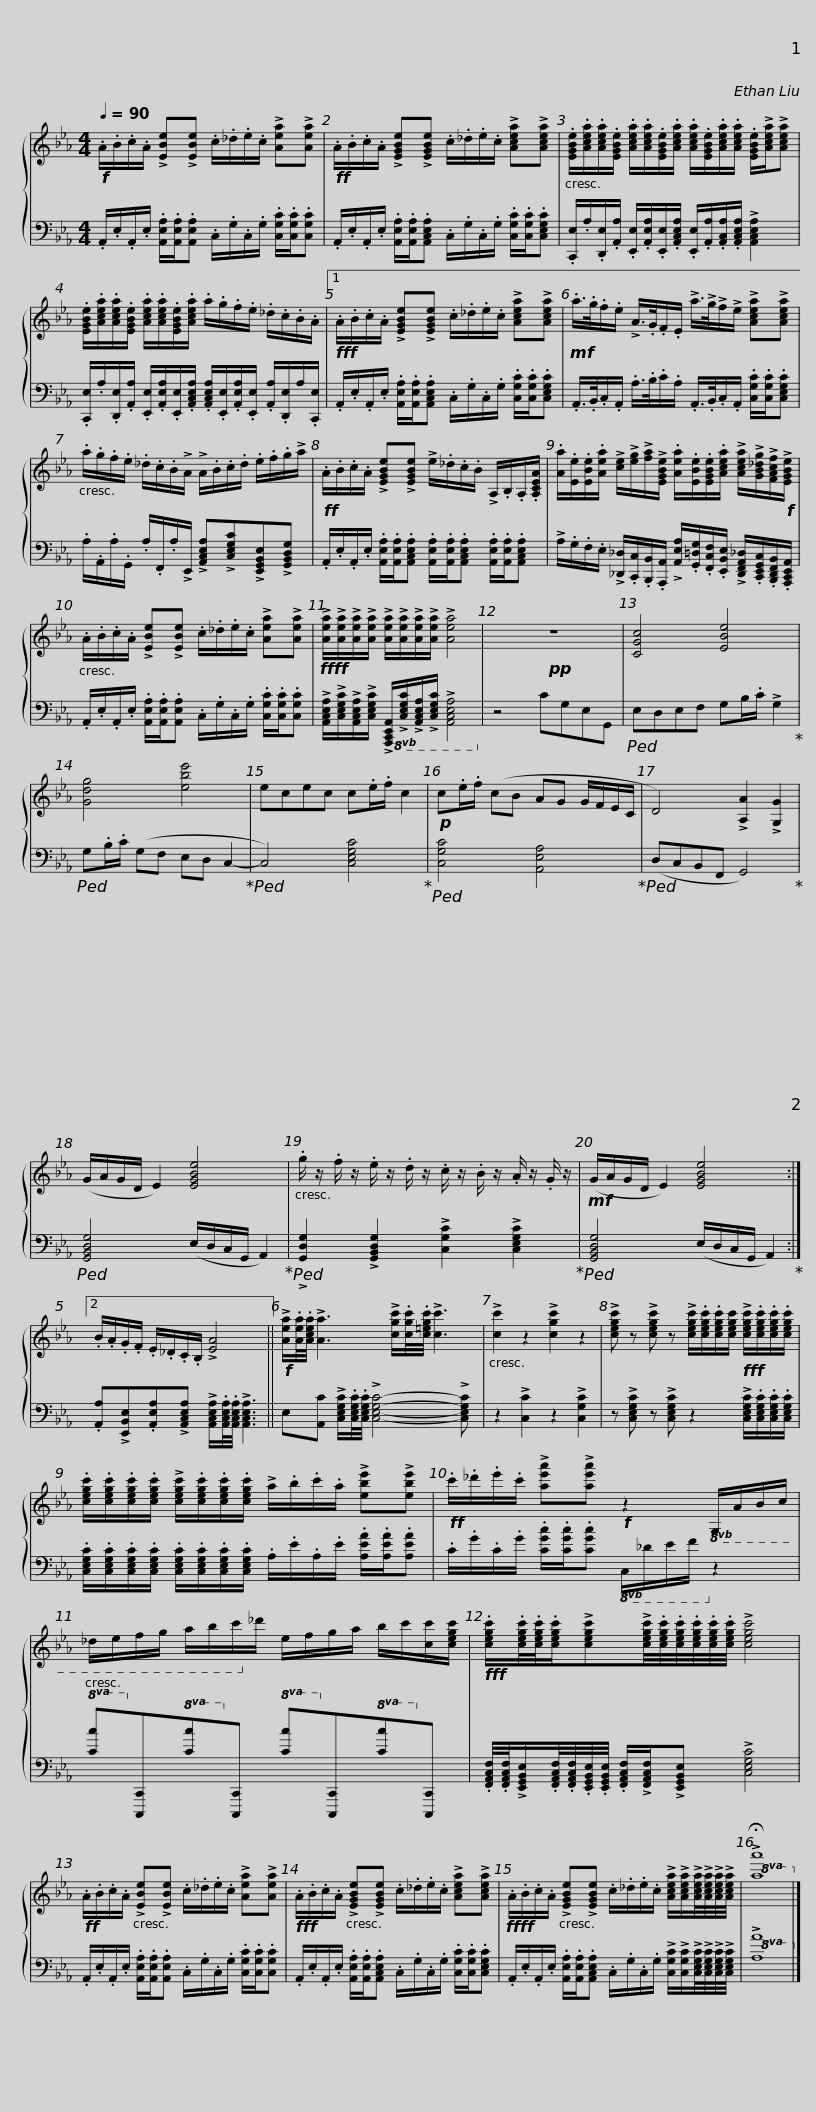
X:1
%%score { 1 | 2 }
L:1/8
Q:1/4=90
M:4/4
I:linebreak $
K:Eb
V:1 treble
V:2 bass
V:1
!f! .A/.B/.c/.A/ !>![EBe]!>![EBe] .c/._d/.e/.c/ !>![Aea]!>![Aea] |!ff! .A/.B/.c/.A/ !>![EGBe]!>![EGBe] .c/._d/.e/.c/ !>![Acea]!>![Acea] |$ .[EGBe]/.[Acea]/.[Acea]/.[EGBe]/ .[Acea]/.[Acea]/.[EGBe]/.[Acea]/ .[Acea]/.[EGBe]/.[Acea]/.[Acea]/ .[EGBe]/!>![Acea]/!>![Acea] | .[EGBe]/.[Acea]/.[Acea]/.[EGBe]/ .[Acea]/.[Acea]/.[EGBe]/.[Acea]/ .a/.g/.f/.e/ ._d/.c/.B/.A/ |1$!fff! .A/.B/.c/.A/ !>![EGBe]!>![EGBe] .c/._d/.e/.c/ !>![Acea]!>![Acea] | %5
!mf! .a/>.g/.f/.e/ !>!A/>.G/.F/.E/ !>!a/>!>!g/!>!f/!>!e/ !>![Acea]!>![Acea] |$ .a/.g/.f/.e/ ._d/.c/.B/!>!A/ !>!A/.B/.c/.d/ .e/.f/.g/!>!a/ |!ff! .A/.B/.c/.A/ !>![EGBe]!>![EGBe] !>!e/._d/.c/.B/ !>!A,/.B,/.A,/.[A,CEA]/ |$ .[Aa]/.[Ee]/.[EBe]/.[Aea]/ !>![ce]/!>![eg]/!>![fa]/!>![EGBe]/ .[Aea]/.[EBe]/.[EGBe]/.[Acea]/ !>![Acea]/!>![GB_dg]/!>![FAcf]/!f!!>![EGBe]/ | .A/.B/.c/.A/ !>![EBe]!>![EBe] .c/._d/.e/.c/ !>![Aea]!>![Aea] |$ %10
!ffff! !>![Aea]/!>![Aea]/!>![Aea]/!>![Aea]/ !>![Aea]/!>![Aea]/!>![Aea]/!>![Aea]/ !>![Aea]4 |!pp! z8 | [CGc]4 [EBe]4 | [Gdg]4 [ebe']4 | ecec c.e/.f/ c2 |$ %15
!p! c.e/.f/ (cB AG G/F/E/C/ | D4) !>![A,A]2 !>![G,G]2 | (G/A/G/D/ E2) [EGBe]4 | .g/ z/ .f/ z/ .e/ z/ .d/ z/ .c/ z/ .B/ z/ .A/ z/ .G/ z/ |$!mf! (G/A/G/D/ E2) [EGBe]4 :|2 %20
 .B/.A/.G/.F/ .E/._D/.C/.B,/ !>![EA]4 ||!f! !>![Aea]/.[Aea]/4.[Acea]/4 !>![Aa]3 !>![cgc']/.[cgc']/4.[c=egc']/4 !>![cc']3 |$ !>![cc']2 z2 !>![cgc']2 z2 | !>![cegc'] z !>![cegc'] z !>![cegc']/.[cegc']/.[cegc']/[cegc']/!fff! !>![cegc']/.[cegc']/.[cegc']/.[cegc']/ | .[cegc']/.[cegc']/.[cegc']/.[cegc']/ !>![cegc']/.[cegc']/.[cegc']/.[cegc']/ !>!a/.b/.c'/.a/ !>![ebe']!>![ebe'] |$ %25
!ff! .c'/._d'/.e'/.c'/ !>![ae'a']!>![ae'a']!f! z2!8vb(! G,/A,/B,/C/ | _D/E/F/G/ A/B/c/!8vb)!_d/ e/f/g/a/ b/c'/[cc']/[cegc']/ |$!fff! .[cegc']/.[cegc']/4.[cegc']/4.[cegc']/!>![cegc']!>![cegc']/4.[cegc']/4.[cegc']/4.[cegc']/4.[cegc']/4.[cegc']/4 !>![cegc']4 |!ff! .A/.B/.c/.A/ !>![EBe]!>![EBe] .c/._d/.e/.c/ !>![Aea]!>![Aea] |$!fff! .A/.B/.c/.A/ !>![EGBe]!>![EGBe] .c/._d/.e/.c/ !>![Acea]!>![Acea] | %30
!ffff! .A/.B/.c/.A/ !>![EGBe]!>![EGBe] .c/._d/.e/.c/ !>![Acea]/!>![Acea]/!>![Acea]/4!>![Acea]/4!>![Acea]/4!>![Acea]/4 |!8va(! !>!!fermata![aa']8!8va)! |] %32
V:2
 .A,,/.E,/.A,,/.E,/ .[A,,E,A,]/.[A,,E,A,]/.[A,,E,A,] .C,/.G,/.C,/.G,/ .[C,G,C]/.[C,G,C]/.[C,G,C] | .A,,/.E,/.A,,/.E,/ .[A,,E,A,]/.[A,,E,A,]/.[A,,C,E,A,] .C,/.G,/.C,/.G,/ .[C,G,C]/.[C,G,C]/.[C,E,G,C] |$ .[C,,E,]/.A,/.[D,,E,]/.[A,,A,]/ .[E,,E,]/.[A,,E,A,]/.[E,,E,]/.[A,,C,E,A,]/ .[E,,E,]/.[A,,A,]/.[A,,C,A,]/.[A,,C,E,A,]/ !>![A,,C,E,A,]2 | .[C,,E,]/.A,/.[D,,E,]/.[A,,A,]/ .[E,,E,]/.[A,,E,A,]/.[E,,E,]/.[A,,C,E,A,]/ .[A,,C,E,A,]/.[E,,E,]/.[A,,E,A,]/.[E,,E,]/ .[A,,A,]/.[D,,E,]/A,/.[C,,E,]/ |1$ .A,,/.E,/.A,,/.E,/ .[A,,E,A,]/.[A,,E,A,]/.[A,,C,E,A,] .C,/.G,/.C,/.G,/ .[C,G,C]/.[C,G,C]/.[C,E,G,C] | %5
 .A,,/>.B,,/.C,/.A,,/ .A,/>.B,/.C/.A,/ .A,,/>.B,,/.C,/.A,,/ .[C,G,C]/.[C,G,C]/.[C,E,G,C] |$ .A,/.A,,/.A,/.G,,/ .A,/.F,,/.A,/!>!E,,/ !>![A,,C,E,A,]!>![C,E,G,C]!>![E,,G,,B,,E,]!>![G,,B,,D,G,] | .A,,/.E,/.A,,/.E,/ .[A,,E,A,]/.[A,,E,A,]/.[A,,C,E,A,] .[A,,E,A,]/.[A,,E,A,]/.[A,,C,E,A,] .[A,,E,A,]/.[A,,E,A,]/.[A,,C,E,A,] |$ !>!A,/.G,/.F,/.E,/ !>![_D,,_D,]/.[C,,C,]/.[B,,,B,,]/.[A,,,A,,]/ !>![A,,E,A,]/.[G,,=D,G,]/.[F,,C,F,]/.[E,,B,,E,]/ !>![D,,F,,A,,_D,]/.[C,,E,,G,,C,]/.[B,,,D,,F,,B,,]/.[A,,,C,,E,,A,,]/ | .A,,/.E,/.A,,/.E,/ .[A,,E,A,]/.[A,,E,A,]/.[A,,E,A,] .C,/.G,/.C,/.G,/ .[C,G,C]/.[C,G,C]/.[C,G,C] |$ %10
 !>![A,,C,E,A,]/!>![C,E,G,C]/!>![A,,C,E,A,]/!>![C,E,G,C]/!8vb(! !>![A,,,C,,E,,A,,]/!>![C,,E,,G,,C,]/!>![A,,,C,,E,,A,,]/!>![C,,E,,G,,C,]/ !>![A,,,C,,E,,A,,]4!8vb)! | z4 CG,E,G,, |!ped! E,D,E,F, G,B,/.C/ !>!G,2!ped-up! |!ped! G,.B,/.C/ (G,F, E,D, C,2-!ped-up! |!ped! C,4) [C,E,G,C]4!ped-up! |$ %15
!ped! [C,G,C]4 [A,,E,A,]4!ped-up! |!ped! (D,C,B,,F,, G,,4)!ped-up! |!ped! [G,,B,,D,G,]4 (E,/D,/C,/G,,/ A,,2)!ped-up! |!ped! !>![G,,D,G,]2 !>![G,,B,,D,G,]2 !>![C,G,C]2 !>![C,E,G,C]2!ped-up! |$!ped! [G,,B,,D,G,]4 (E,/D,/C,/G,,/ A,,2)!ped-up! :|2 %20
 .[A,,A,]!>![E,,B,,E,].[A,,E,A,]!>![A,,C,E,A,] !>![A,,C,E,A,]/.[A,,C,E,A,]/4.[A,,C,E,A,]/4 !>![A,,C,E,A,]3 || E,[A,,C] !>![C,E,G,C]/.[C,E,G,C]/4.[C,E,G,C]/4 !>![C,E,G,C]4- !>![C,E,G,C] |$ z2 !>![C,C]2 z2 !>![C,G,C]2 | z !>![C,E,G,C] z !>![C,E,G,C] z2 !>![C,E,G,C]/.[C,E,G,C]/.[C,E,G,C]/.[C,E,G,C]/ | .[C,E,G,C]/.[C,E,G,C]/.[C,E,G,C]/.[C,E,G,C]/ .[C,E,G,C]/.[C,E,G,C]/.[C,E,G,C]/.[C,E,G,C]/ .A,/.E/.A,/.E/ .[A,EA]/.[A,EA]/.[A,EA] |$ %25
 .C/.G/.C/.G/ .[CGc]/.[CGc]/.[CGc]!8vb(! C,/_D,/E,/F,/!8vb)! z2 |!8va(! [Cc]!8va)![C,,C,]!8va(![Cc]!8va)![C,,C,]!8va(! [Cc]!8va)![C,,C,]!8va(![Cc]!8va)![C,,C,] |$ .[F,,A,,C,F,]/4.[F,,A,,C,F,]/4!>![E,,G,,B,,E,]/.[F,,A,,C,F,]/4.[F,,A,,C,F,]/4.[E,,G,,B,,E,]/4.[E,,G,,B,,E,]/4 .[F,,A,,C,F,]/!>![F,,A,,C,F,]/!>![E,,G,,B,,E,] !>![C,E,G,C]4 | .A,,/.E,/.A,,/.E,/ .[A,,E,A,]/.[A,,E,A,]/.[A,,E,A,] .C,/.G,/.C,/.G,/ .[C,G,C]/.[C,G,C]/.[C,G,C] |$ .A,,/.E,/.A,,/.E,/ .[A,,E,A,]/.[A,,E,A,]/.[A,,C,E,A,] .C,/.G,/.C,/.G,/ .[C,G,C]/.[C,G,C]/.[C,E,G,C] | %30
 .A,,/.E,/.A,,/.E,/ .[A,,E,A,]/.[A,,E,A,]/.[A,,C,E,A,] .C,/.G,/.C,/.G,/ !>![C,G,C]/!>![C,G,C]/!>![C,E,G,C]/4!>![C,E,G,C]/4!>![C,E,G,C]/4!>![C,E,G,C]/4 |!8va(! !>![A,A]8!8va)! |] %32
